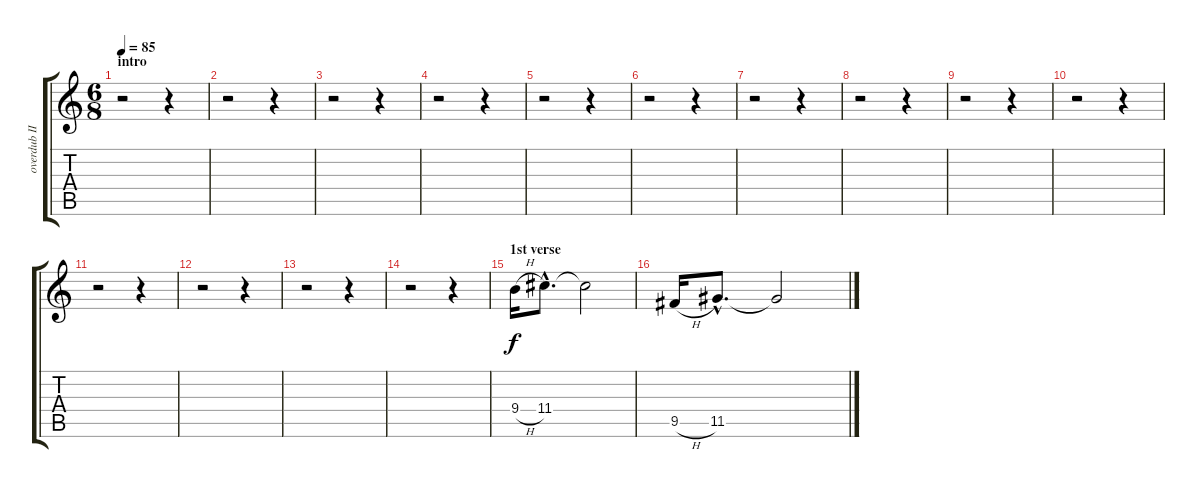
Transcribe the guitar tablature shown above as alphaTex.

\track ("overdub II" "overdub II") {instrument electricguitarjazz}
\staff {score tabs}
\tuning (E4 B3 G3 D3 A2 E2) {hide}
\ts (6 8)
\section ("" "intro")
\tempo 85
\clef g2
\ks c
r.2{dy f instrument electricguitarjazz} r.4 |
r.2 r.4 |
r.2 r.4 |
r.2 r.4 |
r.2 r.4 |
r.2 r.4 |
r.2 r.4 |
r.2 r.4 |
r.2 r.4 |
r.2 r.4 |
r.2 r.4 |
r.2 r.4 |
r.2 r.4 |
r.2 r.4 |
\section ("" "1st verse")
9.4{h}.16 11.4{hac}.8{d} 11.4{t}.2 |
9.5{h}.16 11.5{hac}.8{d} 11.5{t}.2
